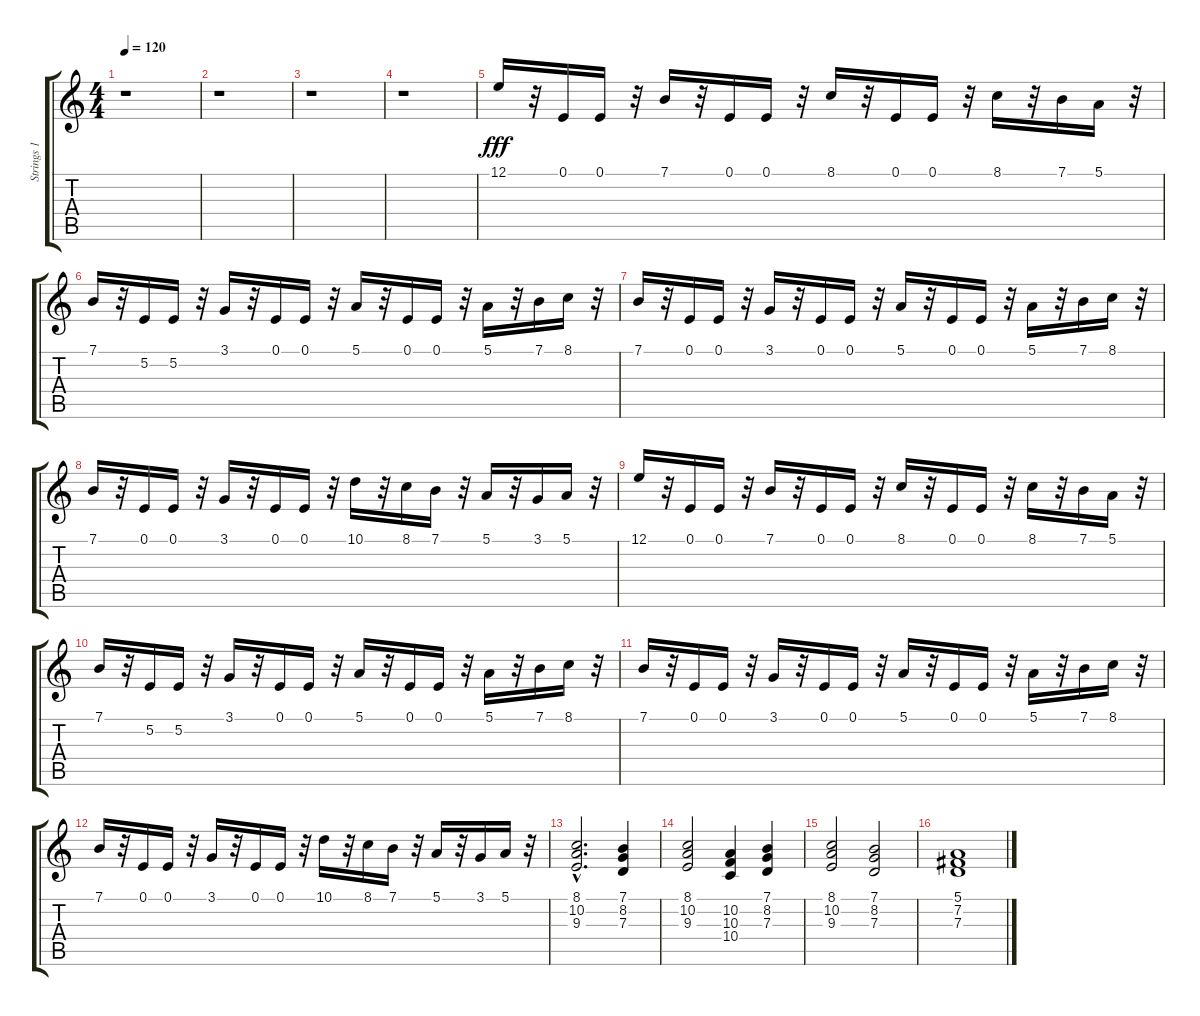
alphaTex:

\track ("Strings 1" "Strings 1") {instrument stringensemble1}
\staff {score tabs}
\tuning (E4 B3 G3 D3 A2 E2) {hide}
\ts (4 4)
\tempo 120
\clef g2
\ks c
r.1{dy fff} |
r.1 |
r.1 |
r.1 |
12.1.16 r.32 0.1.16 0.1.16 r.32 7.1.16 r.32 0.1.16 0.1.16 r.32 8.1.16 r.32 0.1.16 0.1.16 r.32 8.1.16 r.32 7.1.16 5.1.16 r.32 |
7.1.16 r.32 5.2.16 5.2.16 r.32 3.1.16 r.32 0.1.16 0.1.16 r.32 5.1.16 r.32 0.1.16 0.1.16 r.32 5.1.16 r.32 7.1.16 8.1.16 r.32 |
7.1.16 r.32 0.1.16 0.1.16 r.32 3.1.16 r.32 0.1.16 0.1.16 r.32 5.1.16 r.32 0.1.16 0.1.16 r.32 5.1.16 r.32 7.1.16 8.1.16 r.32 |
7.1.16 r.32 0.1.16 0.1.16 r.32 3.1.16 r.32 0.1.16 0.1.16 r.32 10.1.16 r.32 8.1.16 7.1.16 r.32 5.1.16 r.32 3.1.16 5.1.16 r.32 |
12.1.16 r.32 0.1.16 0.1.16 r.32 7.1.16 r.32 0.1.16 0.1.16 r.32 8.1.16 r.32 0.1.16 0.1.16 r.32 8.1.16 r.32 7.1.16 5.1.16 r.32 |
7.1.16 r.32 5.2.16 5.2.16 r.32 3.1.16 r.32 0.1.16 0.1.16 r.32 5.1.16 r.32 0.1.16 0.1.16 r.32 5.1.16 r.32 7.1.16 8.1.16 r.32 |
7.1.16 r.32 0.1.16 0.1.16 r.32 3.1.16 r.32 0.1.16 0.1.16 r.32 5.1.16 r.32 0.1.16 0.1.16 r.32 5.1.16 r.32 7.1.16 8.1.16 r.32 |
7.1.16 r.32 0.1.16 0.1.16 r.32 3.1.16 r.32 0.1.16 0.1.16 r.32 10.1.16 r.32 8.1.16 7.1.16 r.32 5.1.16 r.32 3.1.16 5.1.16 r.32 |
(8.1{hac} 10.2{hac} 9.3{hac}).2{d} (7.1 8.2 7.3).4 |
(8.1 10.2 9.3).2 (10.2 10.3 10.4).4 (7.1 8.2 7.3).4 |
(8.1 10.2 9.3).2 (7.1 8.2 7.3).2 |
(5.1 7.2 7.3).1
